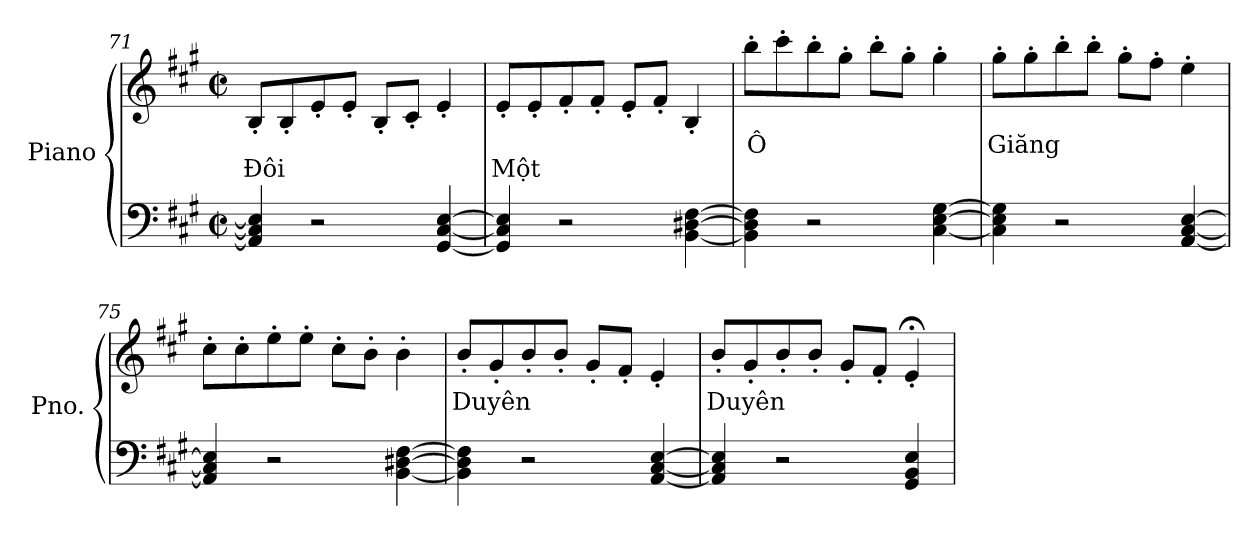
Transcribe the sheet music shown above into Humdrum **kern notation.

**kern	**kern	**text	**text
*part1	*part1	*part1	*part1
*staff2	*staff1	*staff1	*staff1
*I"Piano	*	*	*
*I'Pno.	*	*	*
!!LO:LB:g=z
*clefF4	*clefG2	*	*
*k[f#c#g#]	*k[f#c#g#]	*	*
*M2/2	*M2/2	*	*
*met(c|)	*met(c|)	*	*
=71	=71	=71	=71
!	!	!	!LO:LY:a
4AA/] 4C#/] 4E/]	8B'/L	.	Đôi
.	8B'/	.	.
2r	8e'/	.	.
.	8e'/J	.	.
.	8B'/L	.	.
.	8c#'/J	.	.
[4GG#/ [4C#/ [4E/	4e'/	.	.
=72	=72	=72	=72
!	!	!	!LO:LY:a
4GG#/] 4C#/] 4E/]	8e'/L	.	Một
.	8e'/	.	.
2r	8f#'/	.	.
.	8f#'/J	.	.
.	8e'/L	.	.
.	8f#'/J	.	.
[4BB\ [4D#X\ [4F#\	4B'/	.	.
=73	=73	=73	=73
!	!	!LO:LY:a	!
4BB\] 4D#\] 4F#\]	8bb'\L	Ô	.
.	8ccc#'\	.	.
2r	8bb'\	.	.
.	8gg#'\J	.	.
.	8bb'\L	.	.
.	8gg#'\J	.	.
[4C#\ [4E\ [4G#\	4gg#'\	.	.
=74	=74	=74	=74
!	!	!LO:LY:a	!
4C#\] 4E\] 4G#\]	8gg#'\L	Giăng	.
.	8gg#'\	.	.
2r	8bb'\	.	.
.	8bb'\J	.	.
.	8gg#'\L	.	.
.	8ff#'\J	.	.
[4AA/ [4C#/ [4E/	4ee'\	.	.
=75	=75	=75	=75
4AA/] 4C#/] 4E/]	8cc#'\L	.	.
.	8cc#'\	.	.
2r	8ee'\	.	.
.	8ee'\J	.	.
.	8cc#'\L	.	.
.	8b'\J	.	.
[4BB\ [4D#X\ [4F#\	4b'\	.	.
=76	=76	=76	=76
!	!	!LO:LY:a	!
4BB\] 4D#\] 4F#\]	8b'/L	Duyên	.
.	8g#'/	.	.
2r	8b'/	.	.
.	8b'/J	.	.
.	8g#'/L	.	.
.	8f#'/J	.	.
[4AA/ [4C#/ [4E/	4e'/	.	.
!!LO:LB:g=z
=77	=77	=77	=77
!	!	!LO:LY:a	!
4AA/] 4C#/] 4E/]	8b'/L	Duyên	.
.	8g#'/	.	.
2r	8b'/	.	.
.	8b'/J	.	.
.	8g#'/L	.	.
.	8f#'/J	.	.
4GG#/ 4BB/ 4E/	4e;<'/	.	.
=	=	=	=
*-	*-	*-	*-
